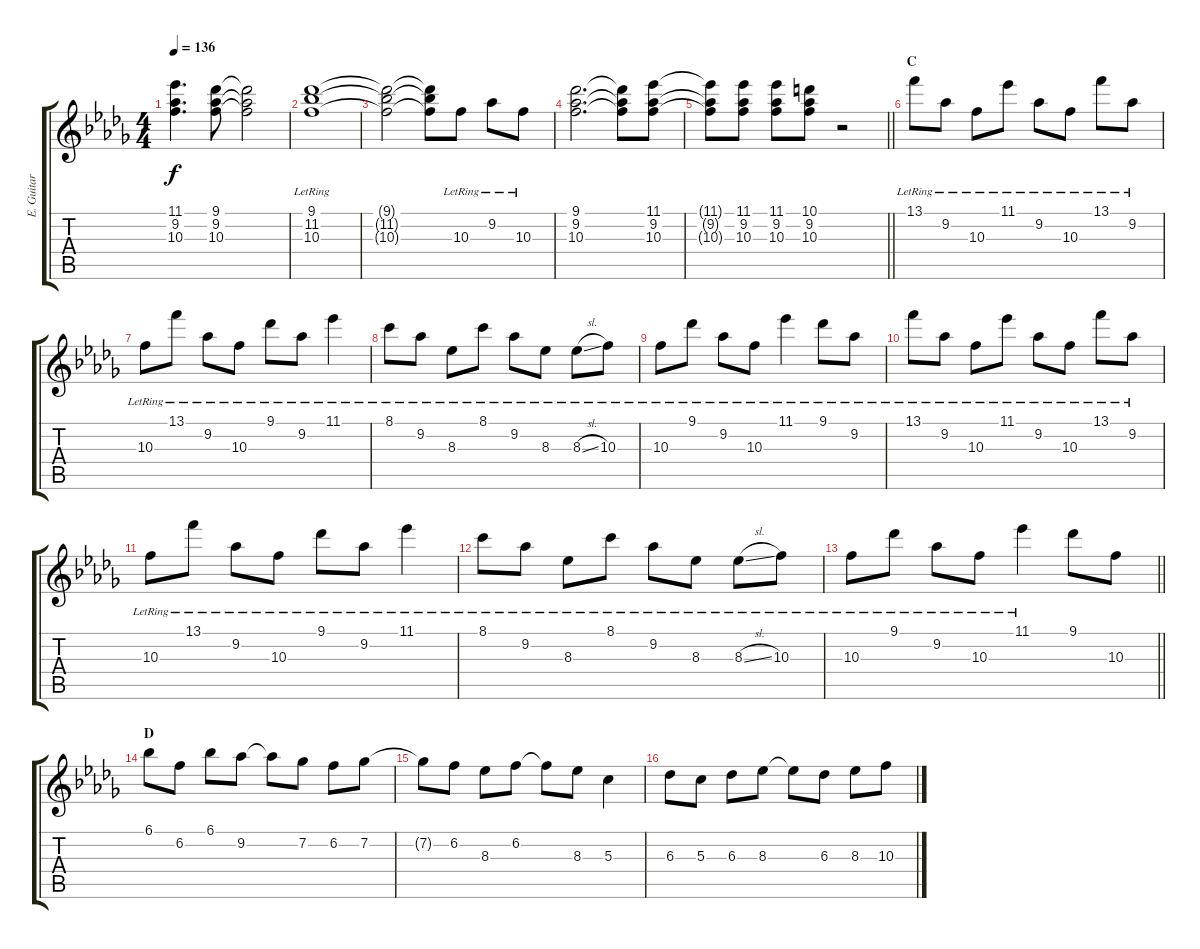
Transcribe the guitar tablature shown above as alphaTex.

\track ("E. Guitar I" "E. Guitar ") {instrument electricguitarclean}
\staff {score tabs}
\tuning (E4 B3 G3 D3 A2 E2) {hide}
\ts (4 4)
\tempo 136
\clef g2
\ks db
(11.1 9.2 10.3).4{d dy f} (9.1 9.2 10.3).8 (9.1{t} 9.2{t} 10.3{t}).2 |
(9.1{lr} 11.2{lr} 10.3{lr}).1 |
(9.1{t} 11.2{t} 10.3{t}).2 (9.1{t} 11.2{t} 10.3{t}).8 10.3{lr}.8 9.2{lr}.8 10.3{lr}.8 |
(9.1 9.2 10.3).2{d} (9.1{t} 9.2{t} 10.3{t}).8 (11.1 9.2 10.3).8 |
\barLineRight lightlight
(11.1{t} 9.2{t} 10.3{t}).8 (11.1 9.2 10.3).8 (11.1 9.2 10.3).8 (10.1 9.2 10.3).8 r.2 |
\section ("" "C")
13.1{lr}.8 9.2{lr}.8 10.3{lr}.8 11.1{lr}.8 9.2{lr}.8 10.3{lr}.8 13.1{lr}.8 9.2{lr}.8 |
10.3{lr}.8 13.1{lr}.8 9.2{lr}.8 10.3{lr}.8 9.1{lr}.8 9.2{lr}.8 11.1{lr}.4 |
8.1{lr}.8 9.2{lr}.8 8.3{lr}.8 8.1{lr}.8 9.2{lr}.8 8.3{lr}.8 8.3{sl lr}.8 10.3{lr}.8 |
10.3{lr}.8 9.1{lr}.8 9.2{lr}.8 10.3{lr}.8 11.1{lr}.4 9.1{lr}.8 9.2{lr}.8 |
13.1{lr}.8 9.2{lr}.8 10.3{lr}.8 11.1{lr}.8 9.2{lr}.8 10.3{lr}.8 13.1{lr}.8 9.2{lr}.8 |
10.3{lr}.8 13.1{lr}.8 9.2{lr}.8 10.3{lr}.8 9.1{lr}.8 9.2{lr}.8 11.1{lr}.4 |
8.1{lr}.8 9.2{lr}.8 8.3{lr}.8 8.1{lr}.8 9.2{lr}.8 8.3{lr}.8 8.3{sl lr}.8 10.3{lr}.8 |
\barLineRight lightlight
10.3{lr}.8 9.1{lr}.8 9.2{lr}.8 10.3{lr}.8 11.1{lr}.4 9.1.8 10.3.8 |
\section ("" "D")
6.1.8 6.2.8 6.1.8 9.2.8 9.2{t}.8 7.2.8 6.2.8 7.2.8 |
7.2{t}.8 6.2.8 8.3.8 6.2.8 6.2{t}.8 8.3.8 5.3.4 |
6.3.8 5.3.8 6.3.8 8.3.8 8.3{t}.8 6.3.8 8.3.8 10.3.8
